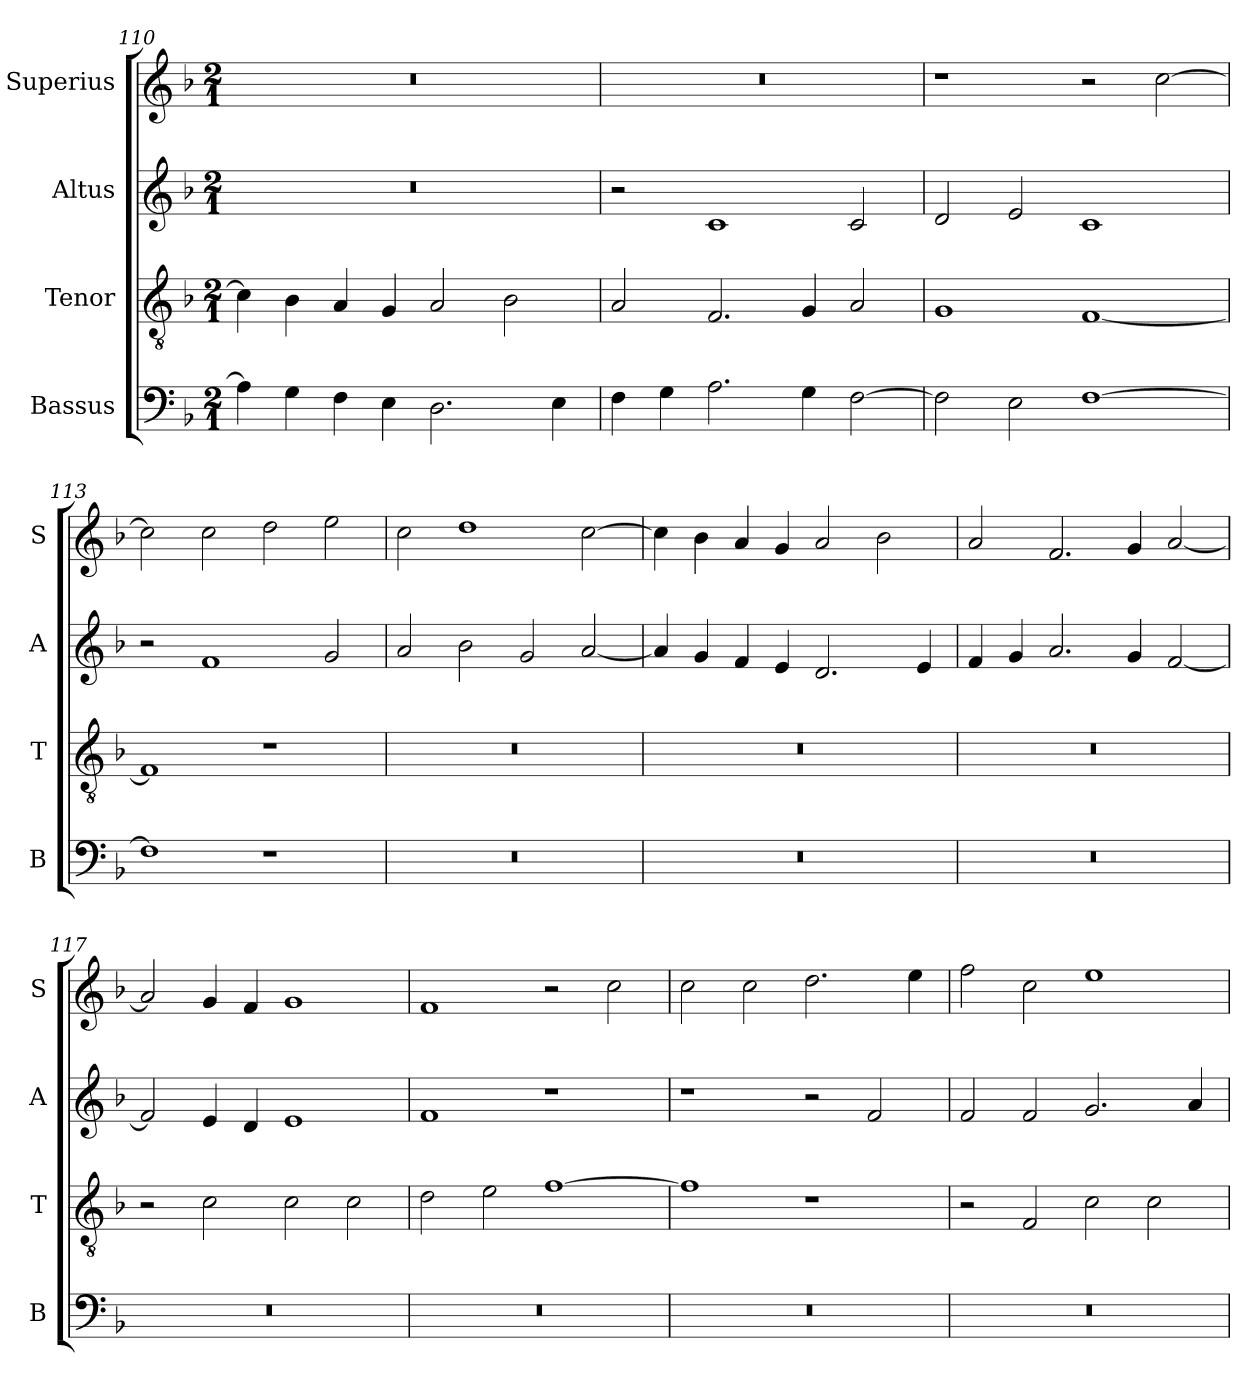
**kern	**kern	**kern	**kern
*part4	*part3	*part2	*part1
*staff4	*staff3	*staff2	*staff1
*I"Bassus	*I"Tenor	*I"Altus	*I"Superius
*I'B	*I'T	*I'A	*I'S
*clefF4	*clefGv2	*clefG2	*clefG2
*k[b-]	*k[b-]	*k[b-]	*k[b-]
*F:	*F:	*F:	*F:
*M2/1	*M2/1	*M2/1	*M2/1
=110	=110	=110	=110
4A]	4c]	0r	0r
4G	4B-	.	.
4F	4A	.	.
4E	4G	.	.
2.D	2A	.	.
.	2B-	.	.
4E	.	.	.
=111	=111	=111	=111
4F	2A	2r	0r
4G	.	.	.
2.A	2.F	1c	.
4G	4G	.	.
[2F	2A	2c	.
=112	=112	=112	=112
2F]	1G	2d	1r
2E	.	2e	.
[1F	[1F	1c	2r
.	.	.	[2cc
=113	=113	=113	=113
1F]	1F]	2r	2cc]
.	.	1f	2cc
1r	1r	.	2dd
.	.	2g	2ee
=114	=114	=114	=114
0r	0r	2a	2cc
.	.	2b-	1dd
.	.	2g	.
.	.	[2a	[2cc
=115	=115	=115	=115
0r	0r	4a]	4cc]
.	.	4g	4b-
.	.	4f	4a
.	.	4e	4g
.	.	2.d	2a
.	.	.	2b-
.	.	4e	.
=116	=116	=116	=116
0r	0r	4f	2a
.	.	4g	.
.	.	2.a	2.f
.	.	4g	4g
.	.	[2f	[2a
=117	=117	=117	=117
0r	2r	2f]	2a]
.	2c	4e	4g
.	.	4d	4f
.	2c	1e	1g
.	2c	.	.
=118	=118	=118	=118
0r	2d	1f	1f
.	2e	.	.
.	[1f	1r	2r
.	.	.	2cc
=119	=119	=119	=119
0r	1f]	1r	2cc
.	.	.	2cc
.	1r	2r	2.dd
.	.	2f	.
.	.	.	4ee
=120	=120	=120	=120
0r	2r	2f	2ff
.	2F	2f	2cc
.	2c	2.g	1ee
.	2c	.	.
.	.	4a	.
=	=	=	=
*-	*-	*-	*-
